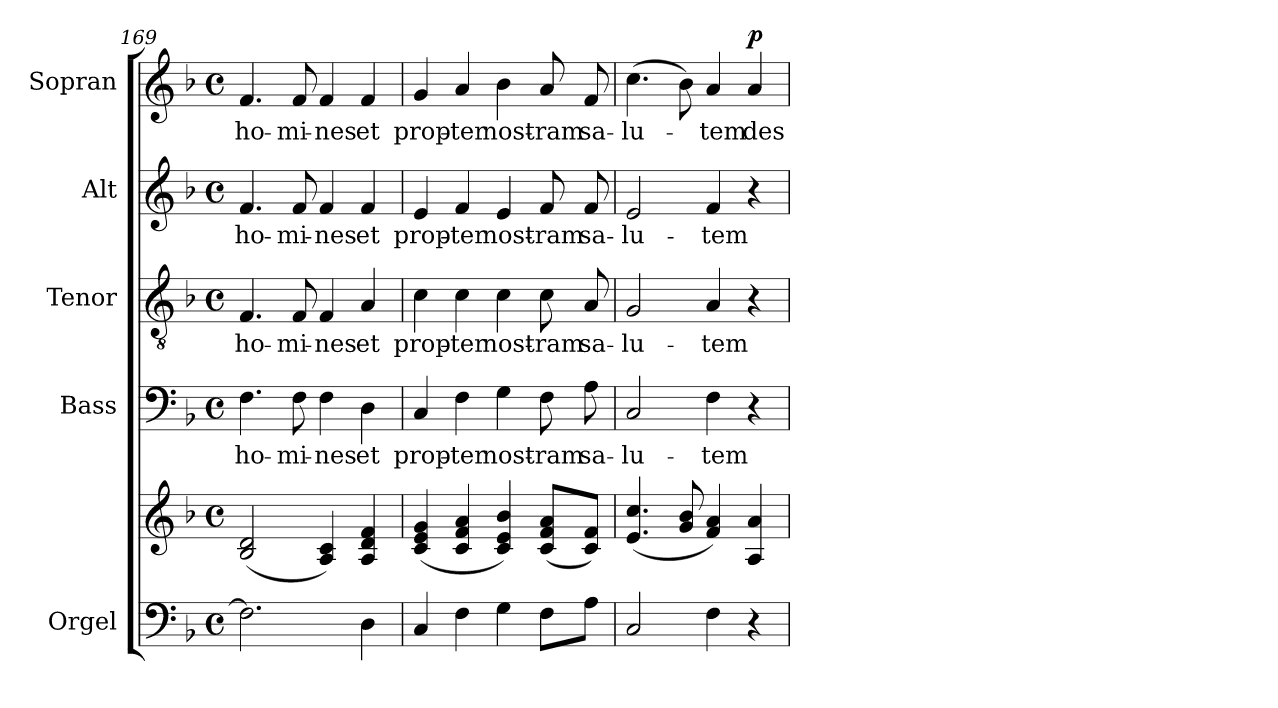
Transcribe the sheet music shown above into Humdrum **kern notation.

**kern	**kern	**kern	**text	**kern	**text	**kern	**text	**kern	**text	**dynam
*part5	*part5	*part4	*part4	*part3	*part3	*part2	*part2	*part1	*part1	*part1
*staff6	*staff5	*staff4	*staff4	*staff3	*staff3	*staff2	*staff2	*staff1	*staff1	*staff1
*I"Orgel	*	*I"Bass	*	*I"Tenor	*	*I"Alt	*	*I"Sopran	*	*
*I'Org.	*	*I'B.	*	*I'T.	*	*I'A.	*	*I'S.	*	*
*clefF4	*clefG2	*clefF4	*	*clefGv2	*	*clefG2	*	*clefG2	*	*
*k[b-]	*k[b-]	*k[b-]	*	*k[b-]	*	*k[b-]	*	*k[b-]	*	*
*F:	*F:	*F:	*	*F:	*	*F:	*	*F:	*	*
*M4/4	*M4/4	*M4/4	*	*M4/4	*	*M4/4	*	*M4/4	*	*
*met(c)	*met(c)	*met(c)	*	*met(c)	*	*met(c)	*	*met(c)	*	*
=169	=169	=169	=169	=169	=169	=169	=169	=169	=169	=169
!	!	!	!LO:LY:b	!	!LO:LY:b	!	!LO:LY:b	!	!LO:LY:b	!
2.F\]	(<2B-/ 2d/	4.F\	ho-	4.F/	ho-	4.f/	ho-	4.f/	ho-	.
!	!	!	!LO:LY:b	!	!LO:LY:b	!	!LO:LY:b	!	!LO:LY:b	!
.	.	8F\	-mi-	8F/	-mi-	8f/	-mi-	8f/	-mi-	.
!	!	!	!LO:LY:b	!	!LO:LY:b	!	!LO:LY:b	!	!LO:LY:b	!
.	4A/ 4c/)	4F\	-nes	4F/	-nes	4f/	-nes	4f/	-nes	.
!	!	!	!LO:LY:b	!	!LO:LY:b	!	!LO:LY:b	!	!LO:LY:b	!
4D\	4A/ 4d/ 4f/	4D\	et	4A/	et	4f/	et	4f/	et	.
=170	=170	=170	=170	=170	=170	=170	=170	=170	=170	=170
!	!	!	!LO:LY:b	!	!LO:LY:b	!	!LO:LY:b	!	!LO:LY:b	!
4C/	(4c/ 4e/ 4g/	4C/	prop-	4c\	prop-	4e/	prop-	4g/	prop-	.
!	!	!	!LO:LY:b	!	!LO:LY:b	!	!LO:LY:b	!	!LO:LY:b	!
4F\	4c/ 4f/ 4a/	4F\	-ter	4c\	-ter	4f/	-ter	4a/	-ter	.
!	!	!	!LO:LY:b	!	!LO:LY:b	!	!LO:LY:b	!	!LO:LY:b	!
4G\	4c/ 4e/ 4b-/)	4G\	nost-	4c\	nost-	4e/	nost-	4b-\	nost-	.
!	!	!	!LO:LY:b	!	!LO:LY:b	!	!LO:LY:b	!	!LO:LY:b	!
8F\L	(>8c/ 8f/ 8a/L	8F\	-ram	8c\	-ram	8f/	-ram	8a/	-ram	.
!	!	!	!LO:LY:b	!	!LO:LY:b	!	!LO:LY:b	!	!LO:LY:b	!
8A\J	8c/ 8f/J)	8A\	sa-	8A/	sa-	8f/	sa-	8f/	sa-	.
!!LO:PB:g=z
=171	=171	=171	=171	=171	=171	=171	=171	=171	=171	=171
!	!	!	!LO:LY:b	!	!LO:LY:b	!	!LO:LY:b	!	!LO:LY:b	!
2C/	(4.e/ 4.cc/	2C/	-lu-	2G/	-lu-	2e/	-lu-	(>4.cc\	-lu-	.
.	8g/ 8b-/	.	.	.	.	.	.	8b-\)	.	.
!	!	!	!LO:LY:b	!	!LO:LY:b	!	!LO:LY:b	!	!LO:LY:b	!
4F\	4f/ 4a/)	4F\	-tem	4A/	-tem	4f/	-tem	4a/	-tem	.
!	!	!	!	!	!	!	!	!	!LO:LY:b	!LO:DY:a
4r	4A/ 4a/	4r	.	4r	.	4r	.	4a/	des-	p
=	=	=	=	=	=	=	=	=	=	=
*-	*-	*-	*-	*-	*-	*-	*-	*-	*-	*-
